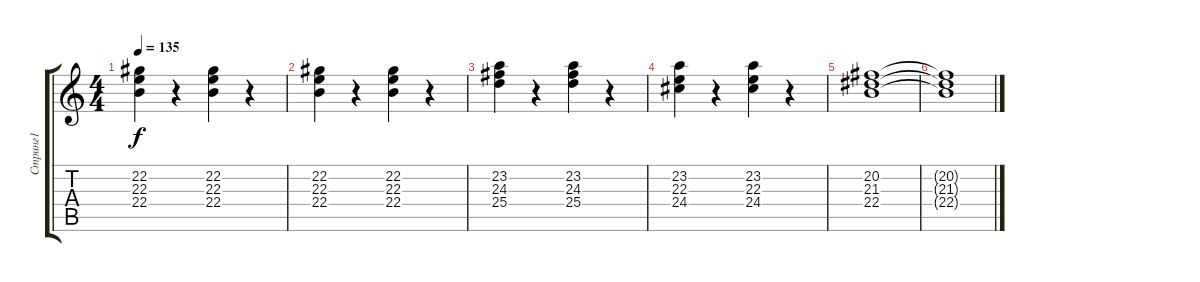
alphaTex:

\track ("Стринг1" "Стринг1") {instrument stringensemble2}
\staff {score tabs}
\tuning (Eb4 Bb3 Gb3 Db3 Ab2 Eb2) {hide}
\ts (4 4)
\tempo 135
\clef g2
\ks c
(22.2 22.3 22.4).4{dy f} r.4 (22.2 22.3 22.4).4 r.4 |
(22.2 22.3 22.4).4 r.4 (22.2 22.3 22.4).4 r.4 |
(23.2 24.3 25.4).4 r.4 (23.2 24.3 25.4).4 r.4 |
(23.2 22.3 24.4).4 r.4 (23.2 22.3 24.4).4 r.4 |
(20.2 21.3 22.4).1 |
(20.2{t} 21.3{t} 22.4{t}).1
